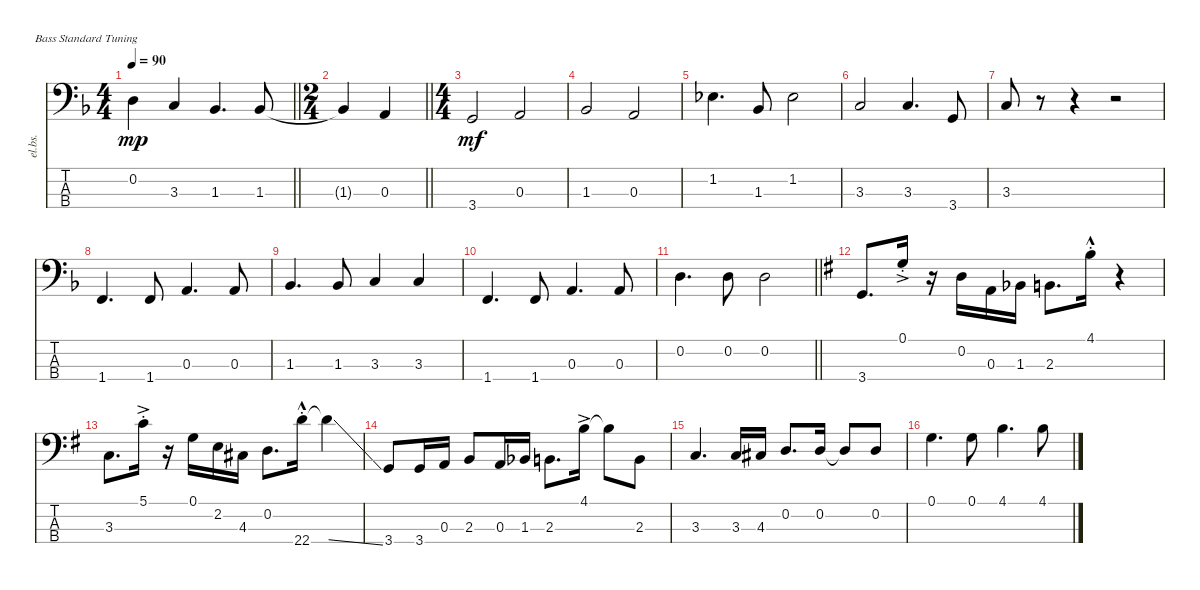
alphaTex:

\defaultSystemsLayout 4
\bracketExtendMode nobrackets
\track ("Electric Bass" "el.bs.") {defaultSystemsLayout 6 multiBarRest instrument electricbassfinger}
\staff {score tabs}
\tuning (G2 D2 A1 E1)
\ts (4 4)
\tempo 90
\clef f4
\barLineRight lightlight
\ks f
0.2{acc forcenatural}.4{dy mp beam Down} 3.3{acc forcenatural}.4{beam Up} 1.3{acc b}.4{d beam Up} 1.3{acc b}.8{beam Up} |
\ts (2 4)
\beaming (8 2 2)
\barLineRight lightlight
1.3{t acc b}.4{beam Up} 0.3{acc forcenatural}.4{beam Up} |
\ts (4 4)
\beaming (8 2 2 2 2)
3.4{acc forcenatural}.2{dy mf beam Up} 0.3{acc forcenatural}.2{beam Up} |
1.3{acc b}.2{beam Up} 0.3{acc forcenatural}.2{beam Up} |
1.2{acc b}.4{d beam Down} 1.3{acc b}.8{beam Up} 1.2{acc b}.2{beam Down} |
3.3{acc forcenatural}.2{beam Up} 3.3{acc forcenatural}.4{d beam Up} 3.4{acc forcenatural}.8{beam Up} |
3.3{acc forcenatural}.8{beam Up} r.8{beam Down} r.4{beam Down} r.2{beam Down} |
1.4{acc forcenatural}.4{d beam Up} 1.4{acc forcenatural}.8{beam Up} 0.3{acc forcenatural}.4{d beam Up} 0.3{acc forcenatural}.8{beam Up} |
1.3{acc b}.4{d beam Up} 1.3{acc b}.8{beam Up} 3.3{acc forcenatural}.4{beam Up} 3.3{acc forcenatural}.4{beam Up} |
1.4{acc forcenatural}.4{d beam Up} 1.4{acc forcenatural}.8{beam Up} 0.3{acc forcenatural}.4{d beam Up} 0.3{acc forcenatural}.8{beam Up} |
\barLineRight lightlight
0.2{acc forcenatural}.4{d beam Down} 0.2{acc forcenatural}.8{beam Down} 0.2{acc forcenatural}.2{beam Down} |
\ks g
3.4{acc forcenatural}.8{d beam Up} 0.1{ac st acc forcenatural}.16{beam Up} r.16{beam Down} 0.2{acc forcenatural}.16{beam Up} 0.3{acc forcenatural}.16{beam Up} 1.3{acc b}.16{beam Up} 2.3{acc forcenatural}.8{d beam Down} 4.1{hac st acc forcenatural}.16{beam Down} r.4{beam Down} |
3.3{acc forcenatural}.8{d beam Down} 5.1{ac st acc forcenatural}.16{beam Down} r.16{beam Down} 0.1{acc forcenatural}.16{beam Down} 2.2{acc forcenatural}.16{beam Down} 4.3{acc #}.16{beam Down} 0.2{acc forcenatural}.8{d beam Down} 22.4{hac st acc forcenatural}.16{beam Down} 22.4{ss t acc forcenatural}.4{beam Down} |
3.4{acc forcenatural}.8{beam Up} 3.4{acc forcenatural}.16{beam Up} 0.3{acc forcenatural}.16{beam Up} 2.3{acc forcenatural}.8{beam Up} 0.3{acc forcenatural}.16{beam Up} 1.3{acc b}.16{beam Up} 2.3{acc forcenatural}.8{d beam Down} 4.1{ac acc forcenatural}.16{beam Down} 4.1{t acc forcenatural}.8{beam Down} 2.3{acc forcenatural}.8{beam Down} |
3.3{acc forcenatural}.4{d beam Up} 3.3{acc forcenatural}.16{beam Up} 4.3{acc #}.16{beam Up} 0.2{acc forcenatural}.8{d beam Up} 0.2{acc forcenatural}.16{beam Up} 0.2{t acc forcenatural}.8{beam Up} 0.2{acc forcenatural}.8{beam Up} |
0.1{acc forcenatural}.4{d beam Down} 0.1{acc forcenatural}.8{beam Down} 4.1{acc forcenatural}.4{d beam Down} 4.1{acc forcenatural}.8{beam Down}
